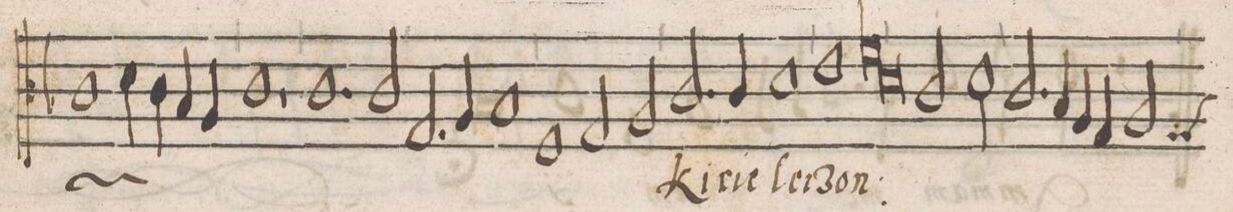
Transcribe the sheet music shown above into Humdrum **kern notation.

**kern	**text
*I"CANTVS	*
*clefC3	*
*k[b-]	*
*met(C|)	*
*M2/1	*
1c	-e
4d\	e-
4c\	.
4B-/	-lei-
4A/	.
=7-	=7-
1c	-zon
*	*Xij
1r	.
=8-	=8-
1.c	.
2c/	.
=9-	=9-
2.G/	.
4A/	.
1B-	.
=10-	=10-
1F	.
2G/	.
2A/	.
=11-	=11-
2.c/	Ki-
4c/	-ri-
1d,	-e-
=12-	=12-
1e	-lei-
*lig	*
1f	-zon:
=13-	=13-
1d	.
*Xlig	*ij
2c/	Ki-
2d\	.
=14-	=14-
2.c/	.
4B-/	.
4A/	.
4G/	.
*custos:G	*
2A/	.
=15-	=15-
*-	*-
